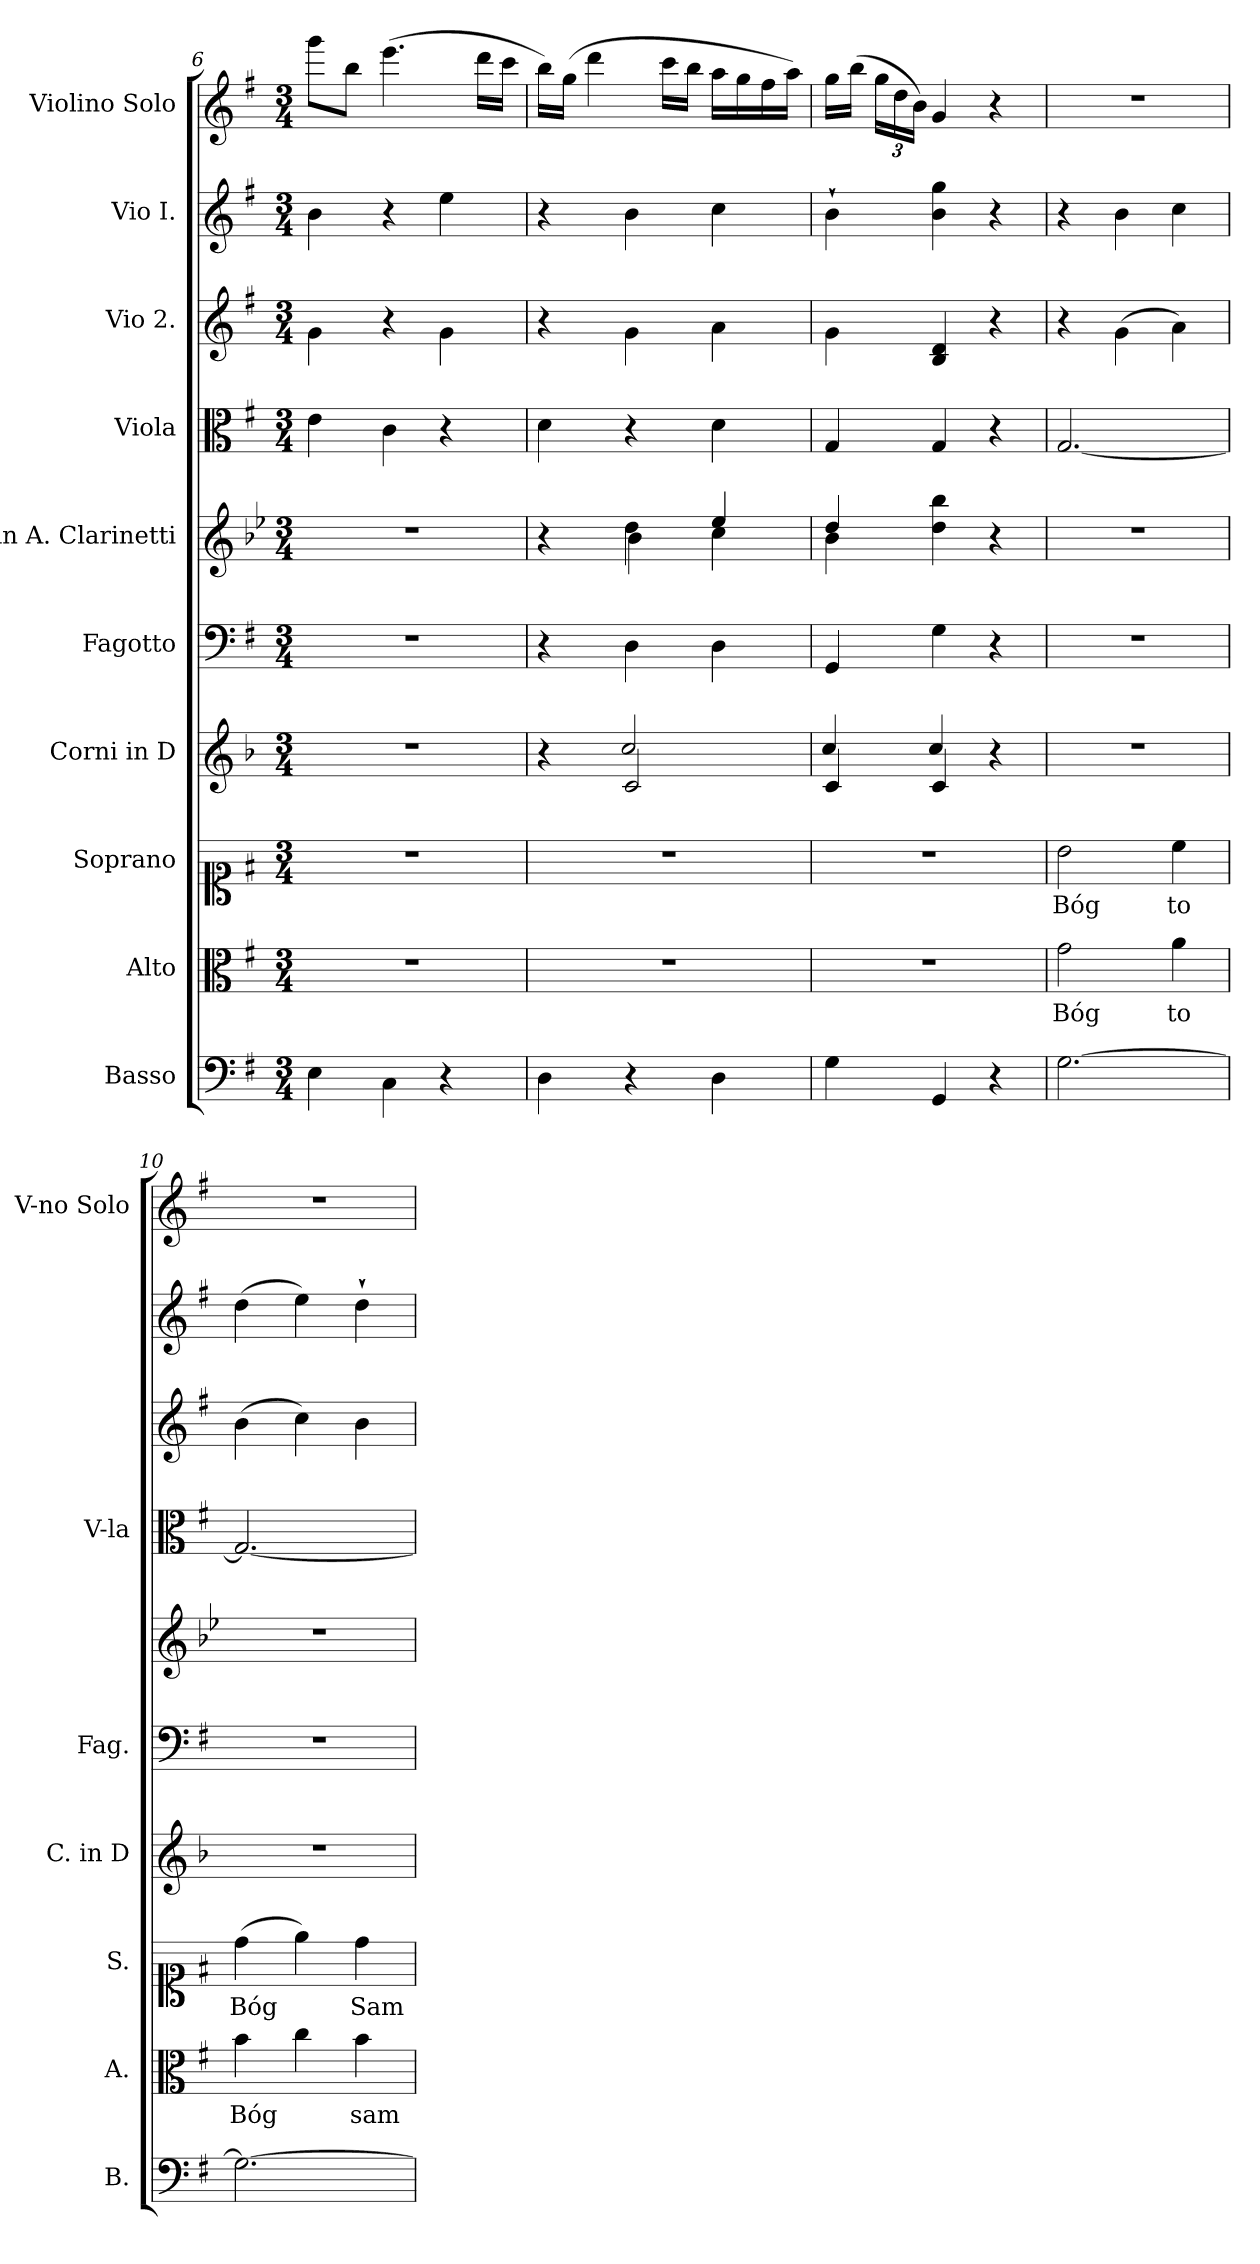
**kern	**kern	**text	**kern	**text	**kern	**kern	**kern	**kern	**kern	**kern	**kern
*part10	*part9	*part9	*part8	*part8	*part7	*part6	*part5	*part4	*part3	*part2	*part1
*staff10	*staff9	*staff9	*staff8	*staff8	*staff7	*staff6	*staff5	*staff4	*staff3	*staff2	*staff1
*I"Basso	*I"Alto	*	*I"Soprano	*	*I"Corni in D	*I"Fagotto	*I"in A. Clarinetti	*I"Viola	*I"Vio 2.	*I"Vio I.	*I"Violino Solo
*I'B.	*I'A.	*	*I'S.	*	*I'C. in D	*I'Fag.	*	*I'V-la	*	*	*I'V-no Solo
*clefF4	*clefC3	*	*clefC1	*	*clefG2	*clefF4	*clefG2	*clefC3	*clefG2	*clefG2	*clefG2
*	*	*	*	*	*ITrd6c10	*	*ITrd2c3	*	*	*	*
*k[f#]	*k[f#]	*	*k[f#]	*	*k[f#]	*k[f#]	*k[f#]	*k[f#]	*k[f#]	*k[f#]	*k[f#]
*M3/4	*M3/4	*	*M3/4	*	*M3/4	*M3/4	*M3/4	*M3/4	*M3/4	*M3/4	*M3/4
=6	=6	=6	=6	=6	=6	=6	=6	=6	=6	=6	=6
4E\	2.r	.	2.r	.	2.r	2.r	2.r	4e\	4g\	4b\	8ggg\L
.	.	.	.	.	.	.	.	.	.	.	8bb\J
4C\	.	.	.	.	.	.	.	4c\	4r	4r	(4.eee\
4r	.	.	.	.	.	.	.	4r	4g\	4ee\	.
.	.	.	.	.	.	.	.	.	.	.	16ddd\LL
.	.	.	.	.	.	.	.	.	.	.	16ccc\JJ
=7	=7	=7	=7	=7	=7	=7	=7	=7	=7	=7	=7
*	*	*	*	*	*^	*	*^	*	*	*	*
4D\	2.r	.	2.r	.	4r	4ryy	4r	4r	4ryy	4d\	4r	4r	16bb\LL)
.	.	.	.	.	.	.	.	.	.	.	.	.	(16gg\JJ
.	.	.	.	.	.	.	.	.	.	.	.	.	4ddd\
4r	.	.	.	.	2D/	2d/	4D\	4b\	4g\	4r	4g\	4b\	.
.	.	.	.	.	.	.	.	.	.	.	.	.	16ccc\LL
.	.	.	.	.	.	.	.	.	.	.	.	.	16bb\JJ
4D\	.	.	.	.	.	.	4D\	4cc	4a\	4d\	4a\	4cc\	16aa\LL
.	.	.	.	.	.	.	.	.	.	.	.	.	16gg\
.	.	.	.	.	.	.	.	.	.	.	.	.	16ff#\
.	.	.	.	.	.	.	.	.	.	.	.	.	16aa\JJ)
=8	=8	=8	=8	=8	=8	=8	=8	=8	=8	=8	=8	=8	=8
4G\	2.r	.	2.r	.	4D/	4d/	4GG/	4b/	4g\	4G/	4g\	4b`\	16gg\LL
.	.	.	.	.	.	.	.	.	.	.	.	.	(16bb\JJ
.	.	.	.	.	.	.	.	.	.	.	.	.	24gg\LL
.	.	.	.	.	.	.	.	.	.	.	.	.	24dd\
.	.	.	.	.	.	.	.	.	.	.	.	.	24b\JJ)
4GG/	.	.	.	.	4D/	4d/	4G\	4b\ 4gg\	2ryy	4G/	4B/ 4d/	4b\ 4gg\	4g/
4r	.	.	.	.	4r	4ryy	4r	4r	.	4r	4r	4r	4r
*	*	*	*	*	*v	*v	*	*v	*v	*	*	*	*
=9	=9	=9	=9	=9	=9	=9	=9	=9	=9	=9	=9
[2.G\	2g\	Bóg	2b\	Bóg	2.r	2.r	2.r	[2.G/	4r	4r	2.r
.	.	.	.	.	.	.	.	.	(4g\	4b\	.
.	4a\	to	4cc\	to	.	.	.	.	4a\)	4cc\	.
=10	=10	=10	=10	=10	=10	=10	=10	=10	=10	=10	=10
2.G\_	4b\	Bóg	(4dd\	Bóg	2.r	2.r	2.r	2.G/_	(4b\	(4dd\	2.r
.	4cc\	.	4ee\)	.	.	.	.	.	4cc\)	4ee\)	.
.	4b\	sam	4dd\	Sam	.	.	.	.	4b\	4dd`\	.
=	=	=	=	=	=	=	=	=	=	=	=
*-	*-	*-	*-	*-	*-	*-	*-	*-	*-	*-	*-
